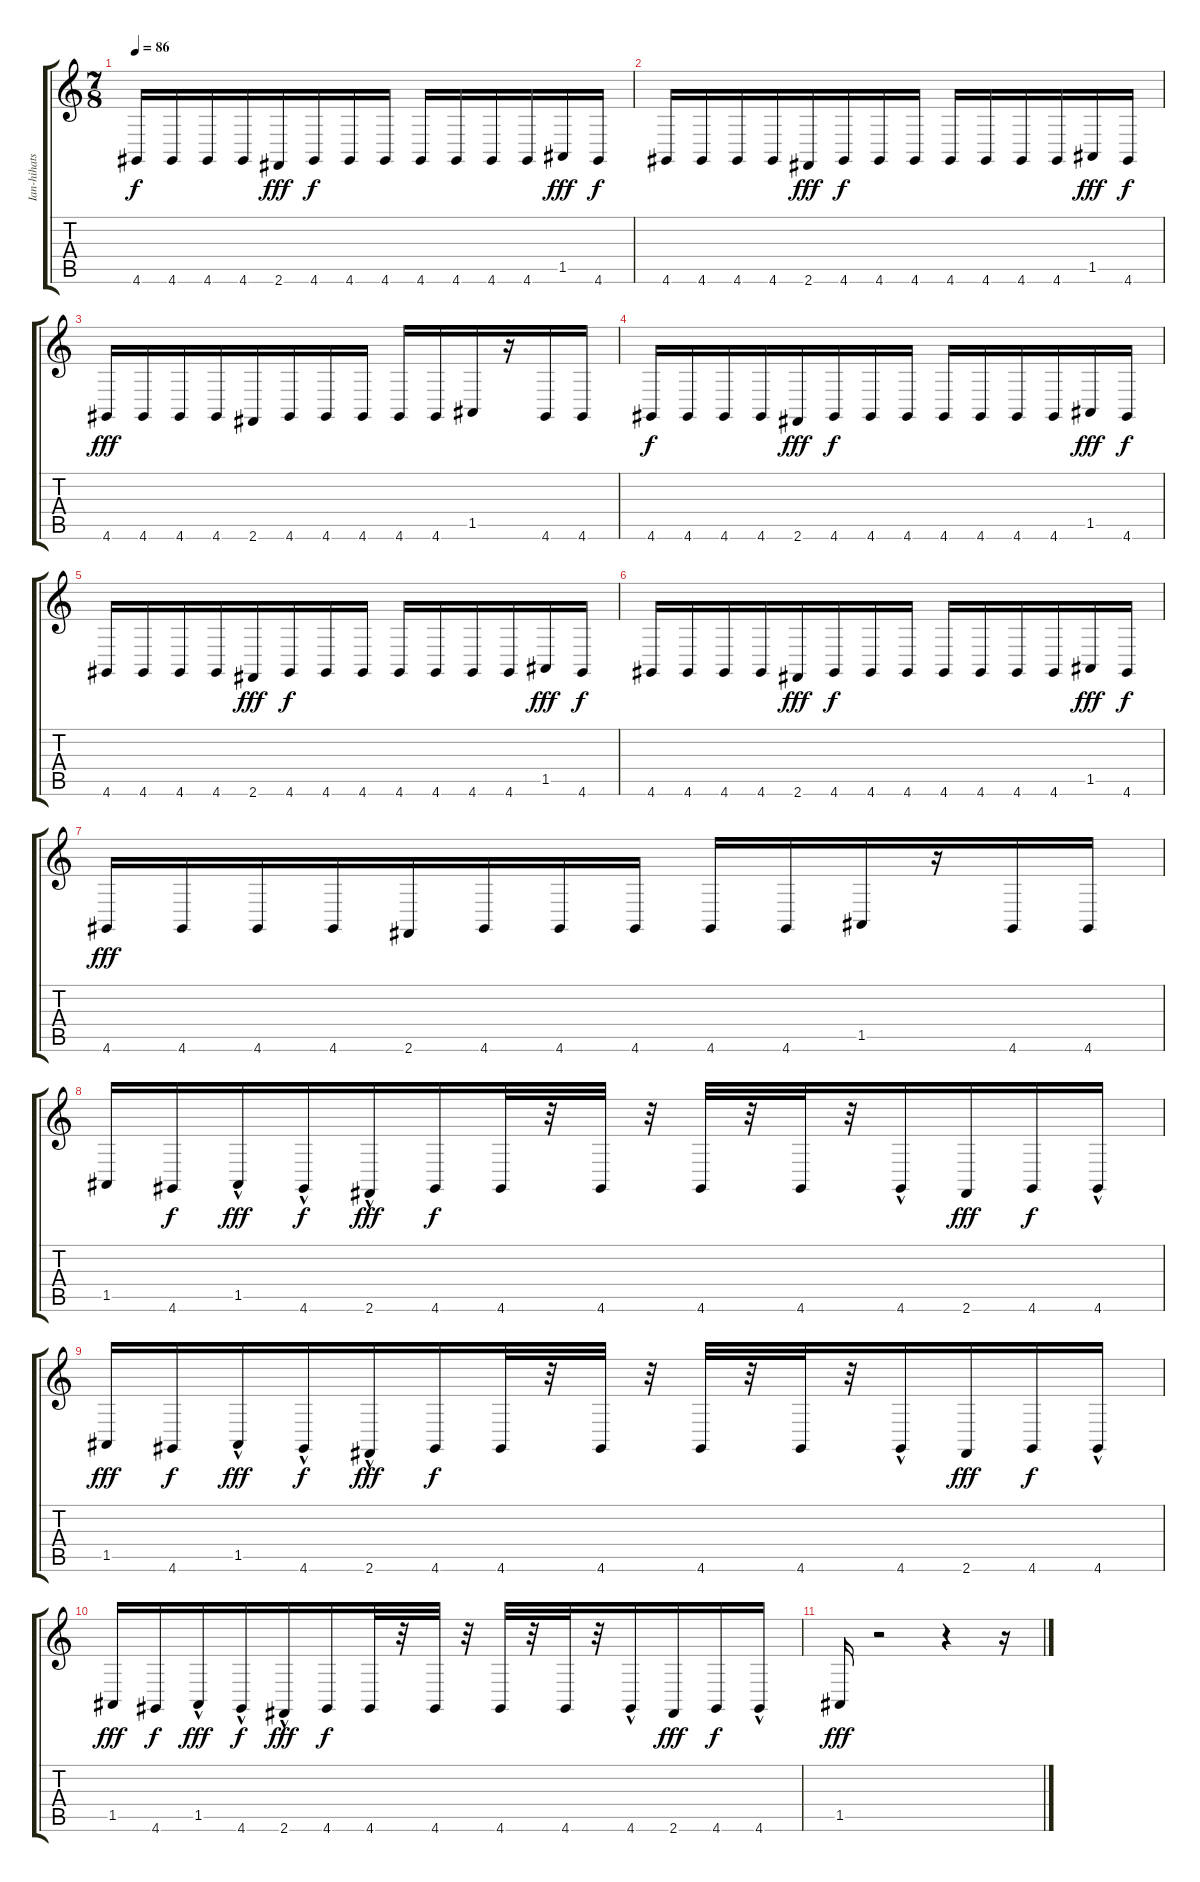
\track ("Ian-hihats" "Ian-hihats") {instrument acousticgrandpiano}
\staff {score tabs}
\tuning (E4 B3 G3 D3 A2 E2) {hide}
\ts (7 8)
\tempo 86
\clef g2
\ks c
4.6.16{dy f} 4.6.16 4.6.16 4.6.16 2.6.16{dy fff} 4.6.16{dy f} 4.6.16 4.6.16 4.6.16 4.6.16 4.6.16 4.6.16 1.5.16{dy fff} 4.6.16{dy f} |
4.6.16 4.6.16 4.6.16 4.6.16 2.6.16{dy fff} 4.6.16{dy f} 4.6.16 4.6.16 4.6.16 4.6.16 4.6.16 4.6.16 1.5.16{dy fff} 4.6.16{dy f} |
4.6.16{dy fff} 4.6.16 4.6.16 4.6.16 2.6.16 4.6.16 4.6.16 4.6.16 4.6.16 4.6.16 1.5.16 r.16 4.6.16 4.6.16 |
4.6.16{dy f} 4.6.16 4.6.16 4.6.16 2.6.16{dy fff} 4.6.16{dy f} 4.6.16 4.6.16 4.6.16 4.6.16 4.6.16 4.6.16 1.5.16{dy fff} 4.6.16{dy f} |
4.6.16 4.6.16 4.6.16 4.6.16 2.6.16{dy fff} 4.6.16{dy f} 4.6.16 4.6.16 4.6.16 4.6.16 4.6.16 4.6.16 1.5.16{dy fff} 4.6.16{dy f} |
4.6.16 4.6.16 4.6.16 4.6.16 2.6.16{dy fff} 4.6.16{dy f} 4.6.16 4.6.16 4.6.16 4.6.16 4.6.16 4.6.16 1.5.16{dy fff} 4.6.16{dy f} |
4.6.16{dy fff} 4.6.16 4.6.16 4.6.16 2.6.16 4.6.16 4.6.16 4.6.16 4.6.16 4.6.16 1.5.16 r.16 4.6.16 4.6.16 |
1.5.16 4.6.16{dy f} 1.5{hac}.16{dy fff} 4.6{hac}.16{dy f} 2.6{hac}.16{dy fff} 4.6.16{dy f} 4.6.32 r.32 4.6.32 r.32 4.6.32 r.32 4.6.32 r.32 4.6{hac}.16 2.6.16{dy fff} 4.6.16{dy f} 4.6{hac}.16 |
1.5.16{dy fff} 4.6.16{dy f} 1.5{hac}.16{dy fff} 4.6{hac}.16{dy f} 2.6{hac}.16{dy fff} 4.6.16{dy f} 4.6.32 r.32 4.6.32 r.32 4.6.32 r.32 4.6.32 r.32 4.6{hac}.16 2.6.16{dy fff} 4.6.16{dy f} 4.6{hac}.16 |
1.5.16{dy fff} 4.6.16{dy f} 1.5{hac}.16{dy fff} 4.6{hac}.16{dy f} 2.6{hac}.16{dy fff} 4.6.16{dy f} 4.6.32 r.32 4.6.32 r.32 4.6.32 r.32 4.6.32 r.32 4.6{hac}.16 2.6.16{dy fff} 4.6.16{dy f} 4.6{hac}.16 |
1.5.16{dy fff} r.2 r.4 r.16
